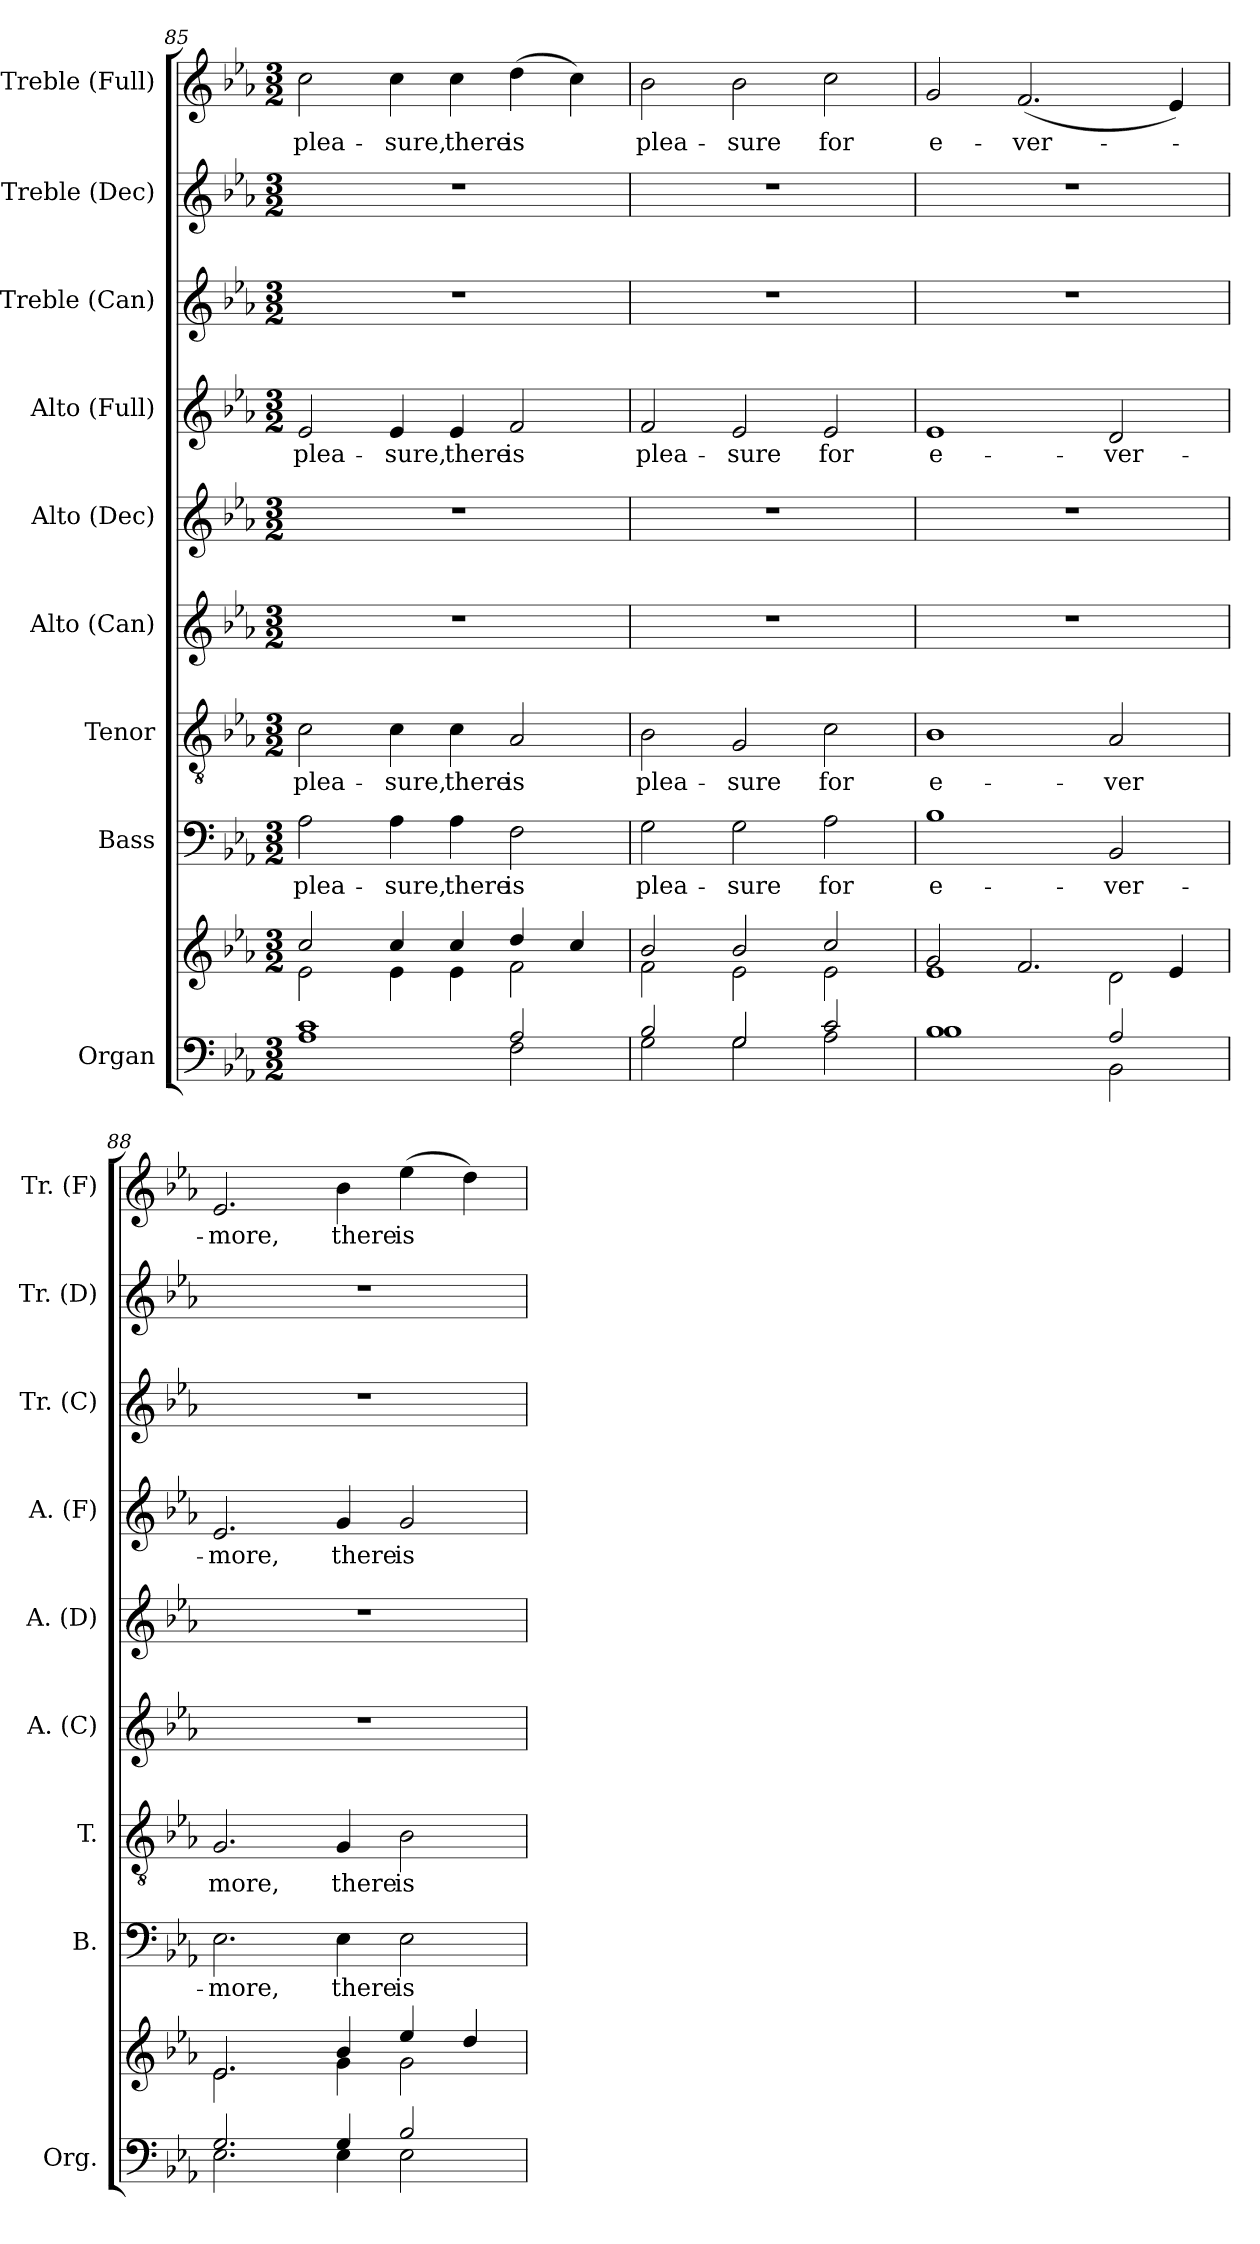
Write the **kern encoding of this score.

**kern	**kern	**kern	**text	**kern	**text	**kern	**kern	**kern	**text	**kern	**kern	**kern	**text
*part9	*part9	*part8	*part8	*part7	*part7	*part6	*part5	*part4	*part4	*part3	*part2	*part1	*part1
*staff10	*staff9	*staff8	*staff8	*staff7	*staff7	*staff6	*staff5	*staff4	*staff4	*staff3	*staff2	*staff1	*staff1
*I"Organ	*	*I"Bass	*	*I"Tenor	*	*I"Alto (Can)	*I"Alto (Dec)	*I"Alto (Full)	*	*I"Treble (Can)	*I"Treble (Dec)	*I"Treble (Full)	*
*I'Org.	*	*I'B.	*	*I'T.	*	*I'A. (C)	*I'A. (D)	*I'A. (F)	*	*I'Tr. (C)	*I'Tr. (D)	*I'Tr. (F)	*
*clefF4	*clefG2	*clefF4	*	*clefGv2	*	*clefG2	*clefG2	*clefG2	*	*clefG2	*clefG2	*clefG2	*
*	*	*	*	*ITrd7c12	*	*	*	*	*	*	*	*	*
*k[b-e-a-]	*k[b-e-a-]	*k[b-e-a-]	*	*k[b-e-a-]	*	*k[b-e-a-]	*k[b-e-a-]	*k[b-e-a-]	*	*k[b-e-a-]	*k[b-e-a-]	*k[b-e-a-]	*
*E-:	*E-:	*E-:	*	*E-:	*	*E-:	*E-:	*E-:	*	*E-:	*E-:	*E-:	*
*M3/2	*M3/2	*M3/2	*	*M3/2	*	*M3/2	*M3/2	*M3/2	*	*M3/2	*M3/2	*M3/2	*
=85	=85	=85	=85	=85	=85	=85	=85	=85	=85	=85	=85	=85	=85
*^	*^	*	*	*	*	*	*	*	*	*	*	*	*
!	!	!	!	!	!LO:LY:b:color=#000000	!	!	!	!	!	!	!	!	!	!
!	!	!	!	!	!	!	!LO:LY:b:color=#000000	!LO:N:vis=1	!LO:N:vis=1	!	!	!	!	!	!
!	!	!	!	!	!	!	!	!	!	!	!LO:LY:b:color=#000000	!LO:N:vis=1	!LO:N:vis=1	!	!
!	!	!	!	!	!	!	!	!	!	!	!	!	!	!	!LO:LY:b:color=#000000
1ci	1A-i	2cci/	2e-i\	2A-i\	plea-	2Ci\	plea-	1.r	1.r	2e-i/	plea-	1.r	1.r	2cci\	plea-
!	!	!	!	!	!LO:LY:b:color=#000000	!	!	!	!	!	!	!	!	!	!
!	!	!	!	!	!	!	!LO:LY:b:color=#000000	!	!	!	!	!	!	!	!
!	!	!	!	!	!	!	!	!	!	!	!LO:LY:b:color=#000000	!	!	!	!
!	!	!	!	!	!	!	!	!	!	!	!	!	!	!	!LO:LY:b:color=#000000
.	.	4cci/	4e-i\	4A-i\	-sure,	4Ci\	-sure,	.	.	4e-i/	-sure,	.	.	4cci\	-sure,
!	!	!	!	!	!LO:LY:b:color=#000000	!	!	!	!	!	!	!	!	!	!
!	!	!	!	!	!	!	!LO:LY:b:color=#000000	!	!	!	!	!	!	!	!
!	!	!	!	!	!	!	!	!	!	!	!LO:LY:b:color=#000000	!	!	!	!
!	!	!	!	!	!	!	!	!	!	!	!	!	!	!	!LO:LY:b:color=#000000
.	.	4cci/	4e-i\	4A-i\	there	4Ci\	there	.	.	4e-i/	there	.	.	4cci\	there
!	!	!	!	!	!LO:LY:b:color=#000000	!	!	!	!	!	!	!	!	!	!
!	!	!	!	!	!	!	!LO:LY:b:color=#000000	!	!	!	!	!	!	!	!
!	!	!	!	!	!	!	!	!	!	!	!LO:LY:b:color=#000000	!	!	!	!
!	!	!	!	!	!	!	!	!	!	!	!	!	!	!	!LO:LY:b:color=#000000
2A-i/	2Fi\	4ddi/	2fi\	2Fi\	is	2AA-i/	is	.	.	2fi/	is	.	.	(4ddi\	is
.	.	4cci/	.	.	.	.	.	.	.	.	.	.	.	4cci\)	.
=86	=86	=86	=86	=86	=86	=86	=86	=86	=86	=86	=86	=86	=86	=86	=86
!	!	!	!	!	!LO:LY:b:color=#000000	!	!	!	!	!	!	!	!	!	!
!	!	!	!	!	!	!	!LO:LY:b:color=#000000	!LO:N:vis=1	!LO:N:vis=1	!	!	!	!	!	!
!	!	!	!	!	!	!	!	!	!	!	!LO:LY:b:color=#000000	!LO:N:vis=1	!LO:N:vis=1	!	!
!	!	!	!	!	!	!	!	!	!	!	!	!	!	!	!LO:LY:b:color=#000000
2B-i/	2Gi\	2b-i/	2fi\	2Gi\	plea-	2BB-i\	plea-	1.r	1.r	2fi/	plea-	1.r	1.r	2b-i\	plea-
!	!	!	!	!	!LO:LY:b:color=#000000	!	!	!	!	!	!	!	!	!	!
!	!	!	!	!	!	!	!LO:LY:b:color=#000000	!	!	!	!	!	!	!	!
!	!	!	!	!	!	!	!	!	!	!	!LO:LY:b:color=#000000	!	!	!	!
!	!	!	!	!	!	!	!	!	!	!	!	!	!	!	!LO:LY:b:color=#000000
2Gi/	2Gi\	2b-i/	2e-i\	2Gi\	-sure	2GGi/	-sure	.	.	2e-i/	-sure	.	.	2b-i\	-sure
!	!	!	!	!	!LO:LY:b:color=#000000	!	!	!	!	!	!	!	!	!	!
!	!	!	!	!	!	!	!LO:LY:b:color=#000000	!	!	!	!	!	!	!	!
!	!	!	!	!	!	!	!	!	!	!	!LO:LY:b:color=#000000	!	!	!	!
!	!	!	!	!	!	!	!	!	!	!	!	!	!	!	!LO:LY:b:color=#000000
2ci/	2A-i\	2cci/	2e-i\	2A-i\	for	2Ci\	for	.	.	2e-i/	for	.	.	2cci\	for
=87	=87	=87	=87	=87	=87	=87	=87	=87	=87	=87	=87	=87	=87	=87	=87
!	!	!	!	!	!LO:LY:b:color=#000000	!	!	!	!	!	!	!	!	!	!
!	!	!	!	!	!	!	!LO:LY:b:color=#000000	!LO:N:vis=1	!LO:N:vis=1	!	!	!	!	!	!
!	!	!	!	!	!	!	!	!	!	!	!LO:LY:b:color=#000000	!LO:N:vis=1	!LO:N:vis=1	!	!
!	!	!	!	!	!	!	!	!	!	!	!	!	!	!	!LO:LY:b:color=#000000
1B-i	1B-i	2gi/	1e-i	1B-i	e-	1BB-i	e-	1.r	1.r	1e-i	e-	1.r	1.r	2gi/	e-
!	!	!	!	!	!	!	!	!	!	!	!	!	!	!	!LO:LY:b:color=#000000
.	.	2.fi/	.	.	.	.	.	.	.	.	.	.	.	(2.fi/	-ver-
!	!	!	!	!	!LO:LY:b:color=#000000	!	!	!	!	!	!	!	!	!	!
!	!	!	!	!	!	!	!LO:LY:b:color=#000000	!	!	!	!	!	!	!	!
!	!	!	!	!	!	!	!	!	!	!	!LO:LY:b:color=#000000	!	!	!	!
2A-i/	2BB-i\	.	2di\	2BB-i/	-ver-	2AA-i/	-ver	.	.	2di/	-ver-	.	.	.	.
.	.	4e-i/	.	.	.	.	.	.	.	.	.	.	.	4e-i/)	.
=88	=88	=88	=88	=88	=88	=88	=88	=88	=88	=88	=88	=88	=88	=88	=88
!	!	!	!	!	!LO:LY:b:color=#000000	!	!	!	!	!	!	!	!	!	!
!	!	!	!	!	!	!	!LO:LY:b:color=#000000	!LO:N:vis=1	!LO:N:vis=1	!	!	!	!	!	!
!	!	!	!	!	!	!	!	!	!	!	!LO:LY:b:color=#000000	!LO:N:vis=1	!LO:N:vis=1	!	!
!	!	!	!	!	!	!	!	!	!	!	!	!	!	!	!LO:LY:b:color=#000000
2.Gi/	2.E-i\	2.e-i/	2.e-i\	2.E-i\	-more,	2.GGi/	more,	1.r	1.r	2.e-i/	-more,	1.r	1.r	2.e-i/	-more,
!	!	!	!	!	!LO:LY:b:color=#000000	!	!	!	!	!	!	!	!	!	!
!	!	!	!	!	!	!	!LO:LY:b:color=#000000	!	!	!	!	!	!	!	!
!	!	!	!	!	!	!	!	!	!	!	!LO:LY:b:color=#000000	!	!	!	!
!	!	!	!	!	!	!	!	!	!	!	!	!	!	!	!LO:LY:b:color=#000000
4Gi/	4E-i\	4b-i/	4gi\	4E-i\	there	4GGi/	there	.	.	4gi/	there	.	.	4b-i\	there
!	!	!	!	!	!LO:LY:b:color=#000000	!	!	!	!	!	!	!	!	!	!
!	!	!	!	!	!	!	!LO:LY:b:color=#000000	!	!	!	!	!	!	!	!
!	!	!	!	!	!	!	!	!	!	!	!LO:LY:b:color=#000000	!	!	!	!
!	!	!	!	!	!	!	!	!	!	!	!	!	!	!	!LO:LY:b:color=#000000
2B-i/	2E-i\	4ee-i/	2gi\	2E-i\	is	2BB-i\	is	.	.	2gi/	is	.	.	(4ee-i\	is
.	.	4ddi/	.	.	.	.	.	.	.	.	.	.	.	4ddi\)	.
*v	*v	*	*	*	*	*	*	*	*	*	*	*	*	*	*
*	*v	*v	*	*	*	*	*	*	*	*	*	*	*	*
=	=	=	=	=	=	=	=	=	=	=	=	=	=
*-	*-	*-	*-	*-	*-	*-	*-	*-	*-	*-	*-	*-	*-
